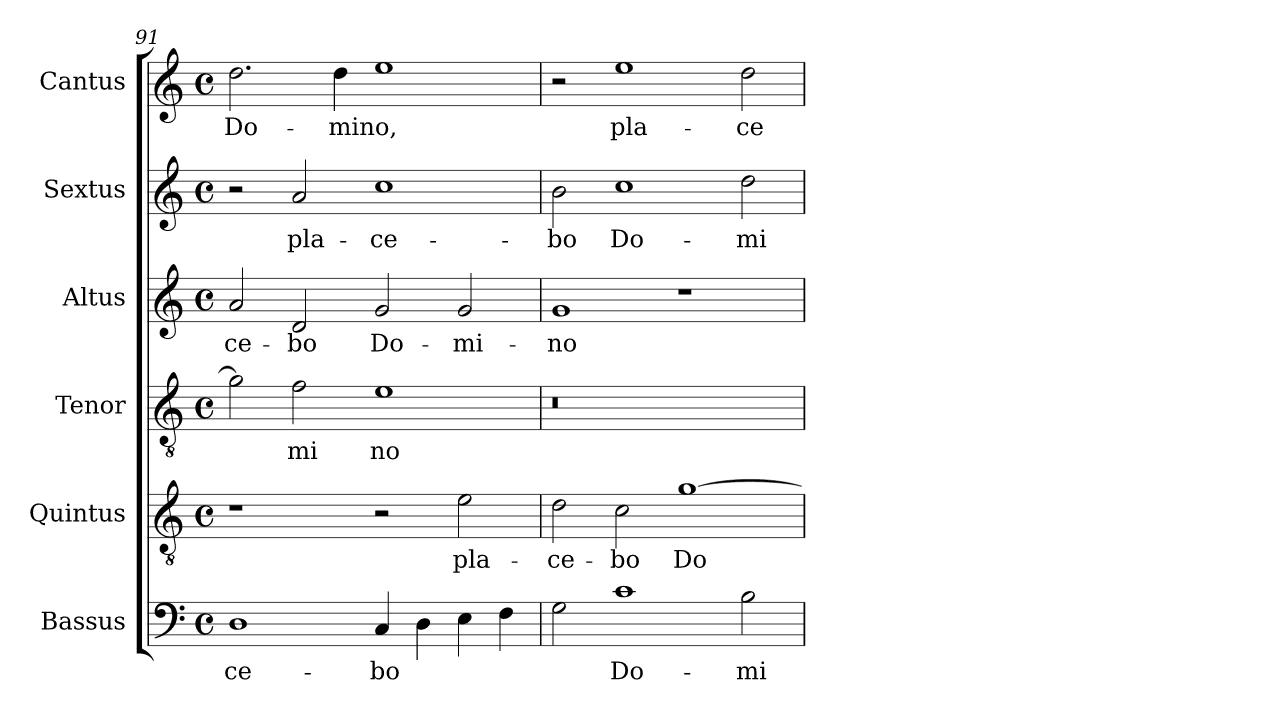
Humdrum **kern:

**kern	**text	**kern	**text	**kern	**text	**kern	**text	**kern	**text	**kern	**text
*part6	*part6	*part5	*part5	*part4	*part4	*part3	*part3	*part2	*part2	*part1	*part1
*staff6	*staff6	*staff5	*staff5	*staff4	*staff4	*staff3	*staff3	*staff2	*staff2	*staff1	*staff1
*I"Bassus	*	*I"Quintus	*	*I"Tenor	*	*I"Altus	*	*I"Sextus	*	*I"Cantus	*
*clefF4	*	*clefGv2	*	*clefGv2	*	*clefG2	*	*clefG2	*	*clefG2	*
*M4/4	*	*M4/4	*	*M4/4	*	*M4/4	*	*M4/4	*	*M4/4	*
*met(c)	*	*met(c)	*	*met(c)	*	*met(c)	*	*met(c)	*	*met(c)	*
=91	=91	=91	=91	=91	=91	=91	=91	=91	=91	=91	=91
!	!LO:LY:b:cj	!	!	!	!	!	!LO:LY:b:cj	!	!	!	!LO:LY:b:cj
1D	-ce-	1r	.	2g\]	.	2a/	-ce-	2r	.	2.dd\	Do-
!	!	!	!	!	!LO:LY:b:cj	!	!LO:LY:b:cj	!	!LO:LY:b:cj	!	!
.	.	.	.	2f\	mi	2d/	-bo	2a/	pla-	.	.
!	!	!	!	!	!	!	!	!	!	!	!LO:LY:b
.	.	.	.	.	.	.	.	.	.	4dd\	-mino,
!	!LO:LY:b:cj	!	!	!	!LO:LY:b:cj	!	!LO:LY:b:cj	!	!LO:LY:b:cj	!	!
4C/	-bo	2r	.	1e	no	2g/	Do-	1cc	-ce-	1ee	.
4D\	.	.	.	.	.	.	.	.	.	.	.
!	!	!	!LO:LY:b:cj	!	!	!	!LO:LY:b:cj	!	!	!	!
4E\	.	2e\	pla-	.	.	2g/	-mi-	.	.	.	.
4F\	.	.	.	.	.	.	.	.	.	.	.
=92	=92	=92	=92	=92	=92	=92	=92	=92	=92	=92	=92
!	!	!	!LO:LY:b:cj	!	!	!	!LO:LY:b:cj	!	!LO:LY:b:cj	!	!
2G\	.	2d\	-ce-	0r	.	1g	-no	2b\	-bo	2r	.
!	!LO:LY:b:cj	!	!LO:LY:b:cj	!	!	!	!	!	!LO:LY:b:cj	!	!LO:LY:b:cj
1c	Do-	2c\	-bo	.	.	.	.	1cc	Do-	1ee	pla-
!	!	!	!LO:LY:b:cj	!	!	!	!	!	!	!	!
.	.	[>1g	Do-	.	.	1r	.	.	.	.	.
!	!LO:LY:b:cj	!	!	!	!	!	!	!	!LO:LY:b:cj	!	!LO:LY:b:cj
2B\	-mi-	.	.	.	.	.	.	2dd\	-mi-	2dd\	-ce-
=	=	=	=	=	=	=	=	=	=	=	=
*-	*-	*-	*-	*-	*-	*-	*-	*-	*-	*-	*-
